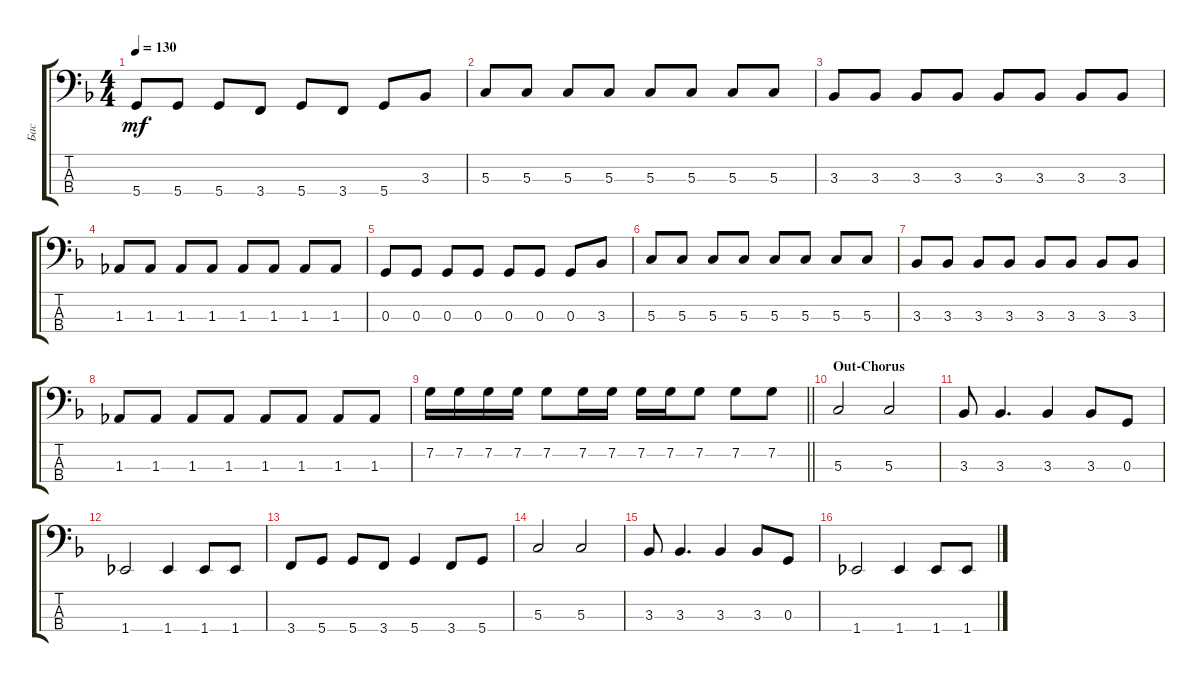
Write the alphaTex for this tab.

\track ("Бас" "Бас") {instrument electricbassfinger}
\staff {score tabs}
\tuning (F2 C2 G1 D1) {hide}
\ts (4 4)
\tempo 130
\clef f4
\ks dminor
5.4.8{dy mf} 5.4.8 5.4.8 3.4.8 5.4.8 3.4.8 5.4.8 3.3.8 |
5.3.8 5.3.8 5.3.8 5.3.8 5.3.8 5.3.8 5.3.8 5.3.8 |
3.3.8 3.3.8 3.3.8 3.3.8 3.3.8 3.3.8 3.3.8 3.3.8 |
1.3.8 1.3.8 1.3.8 1.3.8 1.3.8 1.3.8 1.3.8 1.3.8 |
0.3.8 0.3.8 0.3.8 0.3.8 0.3.8 0.3.8 0.3.8 3.3.8 |
5.3.8 5.3.8 5.3.8 5.3.8 5.3.8 5.3.8 5.3.8 5.3.8 |
3.3.8 3.3.8 3.3.8 3.3.8 3.3.8 3.3.8 3.3.8 3.3.8 |
1.3.8 1.3.8 1.3.8 1.3.8 1.3.8 1.3.8 1.3.8 1.3.8 |
\barLineRight lightlight
7.2.16 7.2.16 7.2.16 7.2.16 7.2.8 7.2.16 7.2.16 7.2.16 7.2.16 7.2.8 7.2.8 7.2.8 |
\section ("" "Out-Chorus")
5.3.2 5.3.2 |
3.3.8 3.3.4{d} 3.3.4 3.3.8 0.3.8 |
1.4.2 1.4.4 1.4.8 1.4.8 |
3.4.8 5.4.8 5.4.8 3.4.8 5.4.4 3.4.8 5.4.8 |
5.3.2 5.3.2 |
3.3.8 3.3.4{d} 3.3.4 3.3.8 0.3.8 |
1.4.2 1.4.4 1.4.8 1.4.8
